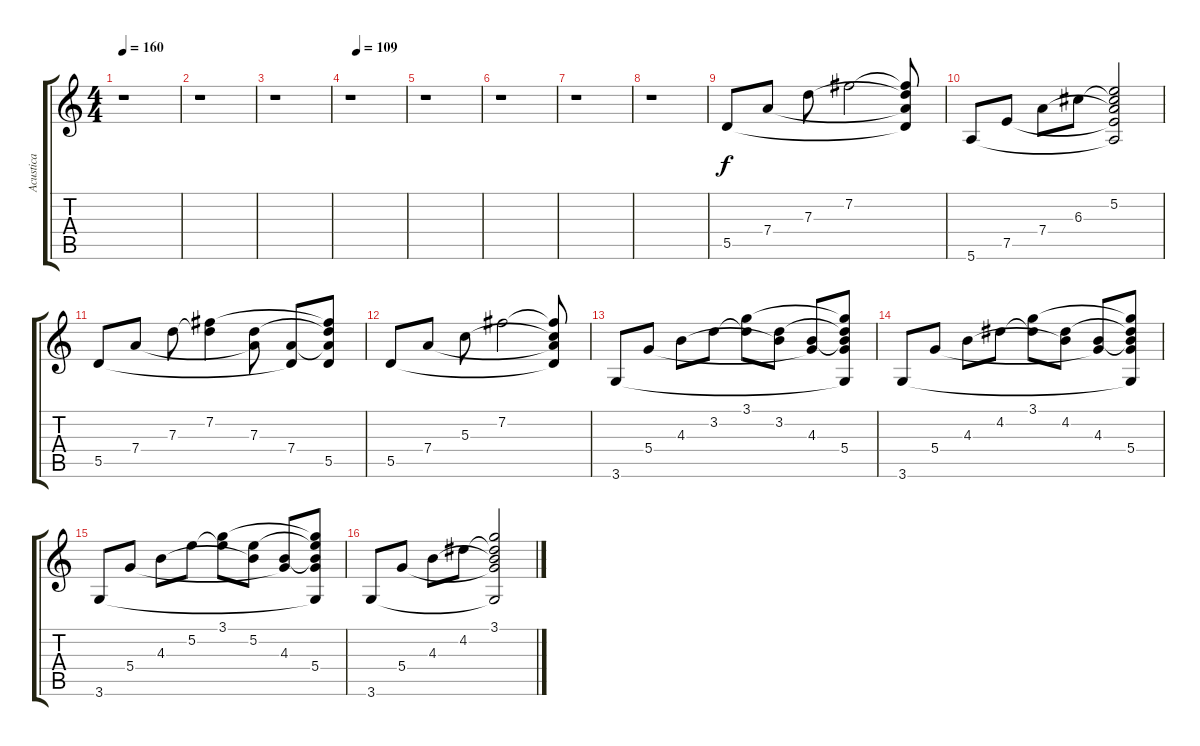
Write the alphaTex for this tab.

\track ("Acustica" "Acustica") {instrument acousticguitarsteel}
\staff {score tabs}
\tuning (E4 B3 G3 D3 A2 E2) {hide}
\ts (4 4)
\tempo 160
\clef g2
\ks c
r.1{dy f} |
r.1 |
r.1 |
\tempo (109 0.125)
r.1 |
r.1 |
r.1 |
r.1 |
r.1 |
5.5.8 7.4.8 7.3.8 7.2.2 (7.2{t} 7.3{t} 7.4{t} 5.5{t}).8 |
5.6.8 7.5.8 7.4.8 6.3.8 (5.2 6.3{t} 7.4{t} 7.5{t} 5.6{t}).2 |
5.5.8 7.4.8 7.3.8 (7.2 7.3{t}).4 (7.3 7.4{t}).8 (7.4 5.5{t}).8 (7.2{t} 7.3{t} 7.4{t} 5.5).8 |
5.5.8 7.4.8 5.3.8 7.2.2 (7.2{t} 5.3{t} 7.4{t} 5.5{t}).8 |
3.6.8 5.4.8 4.3.8 3.2.8 (3.1 3.2{t}).8 (3.2 4.3{t}).8 (4.3 5.4{t}).8 (3.1{t} 3.2{t} 4.3{t} 5.4 3.6{t}).8 |
3.6.8 5.4.8 4.3.8 4.2.8 (3.1 4.2{t}).8 (4.2 4.3{t}).8 (4.3 5.4{t}).8 (3.1{t} 4.2{t} 4.3{t} 5.4 3.6{t}).8 |
3.6.8 5.4.8 4.3.8 5.2.8 (3.1 5.2{t}).8 (5.2 4.3{t}).8 (4.3 5.4{t}).8 (3.1{t} 5.2{t} 4.3{t} 5.4 3.6{t}).8 |
3.6.8 5.4.8 4.3.8 4.2.8 (3.1 4.2{t} 4.3{t} 5.4{t} 3.6{t}).2
